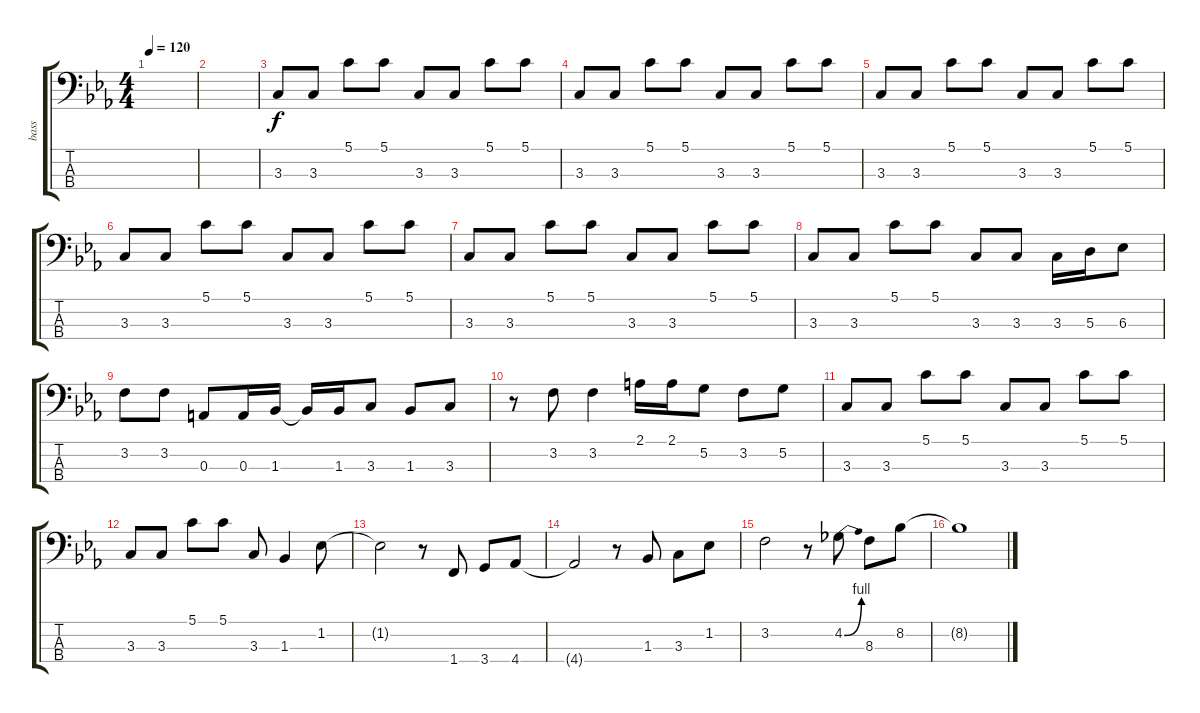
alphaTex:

\track ("bass" "bass") {instrument electricbassfinger}
\staff {score tabs}
\tuning (G2 D2 A1 E1) {hide}
\ts (4 4)
\tempo 120
\clef f4
\ks eb
|
|
3.3.8 3.3.8 5.1.8 5.1.8 3.3.8 3.3.8 5.1.8 5.1.8 |
3.3.8 3.3.8 5.1.8 5.1.8 3.3.8 3.3.8 5.1.8 5.1.8 |
3.3.8 3.3.8 5.1.8 5.1.8 3.3.8 3.3.8 5.1.8 5.1.8 |
3.3.8 3.3.8 5.1.8 5.1.8 3.3.8 3.3.8 5.1.8 5.1.8 |
3.3.8 3.3.8 5.1.8 5.1.8 3.3.8 3.3.8 5.1.8 5.1.8 |
3.3.8 3.3.8 5.1.8 5.1.8 3.3.8 3.3.8 3.3.16 5.3.16 6.3.8 |
3.2.8 3.2.8 0.3.8 0.3.16 1.3.16 1.3{t}.16 1.3.16 3.3.8 1.3.8 3.3.8 |
r.8 3.2.8 3.2.4 2.1.16 2.1.16 5.2.8 3.2.8 5.2.8 |
3.3.8 3.3.8 5.1.8 5.1.8 3.3.8 3.3.8 5.1.8 5.1.8 |
3.3.8 3.3.8 5.1.8 5.1.8 3.3.8 1.3.4 1.2.8 |
1.2{t}.2 r.8 1.4.8 3.4.8 4.4.8 |
4.4{t}.2 r.8 1.3.8 3.3.8 1.2.8 |
3.2.2 r.8 4.2{be (bend 0 0 60 4)}.8 8.3.8 8.2.8 |
8.2{t}.1
